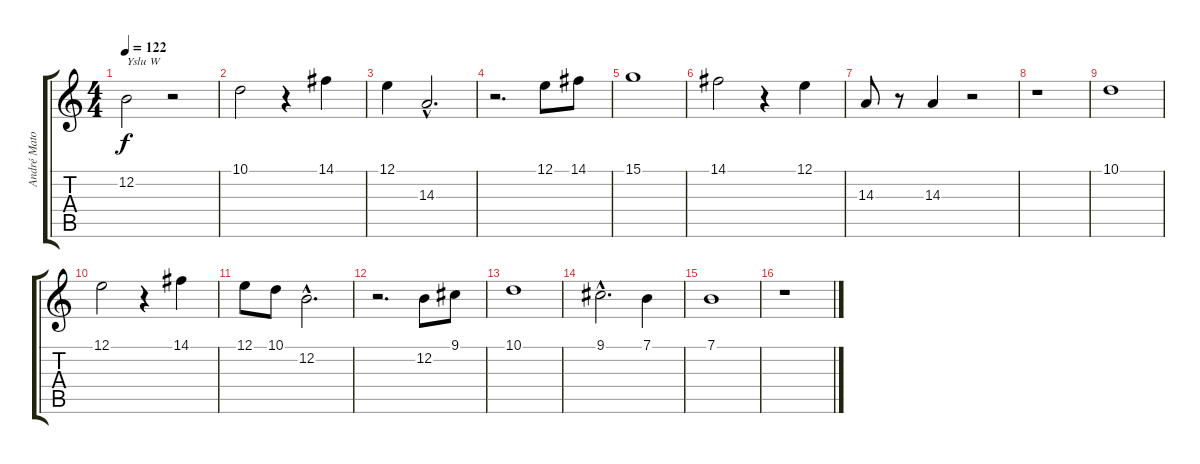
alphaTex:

\track ("André Matos (Voz)" "André Mato") {instrument lead6voice}
\staff {score tabs}
\tuning (E4 B3 G3 D3 A2 E2) {hide}
\ts (4 4)
\tempo 122
\clef g2
\ks c
12.2.2{txt "Yslu W" dy f instrument lead6voice} r.2 |
10.1.2 r.4 14.1.4 |
12.1.4 14.3{hac}.2{d} |
r.2{d} 12.1.8 14.1.8 |
15.1.1 |
14.1.2 r.4 12.1.4 |
14.3.8 r.8 14.3.4 r.2 |
r.1 |
10.1.1 |
12.1.2 r.4 14.1.4 |
12.1.8 10.1.8 12.2{hac}.2{d} |
r.2{d} 12.2.8 9.1.8 |
10.1.1 |
9.1{hac}.2{d} 7.1.4 |
7.1.1 |
r.1
